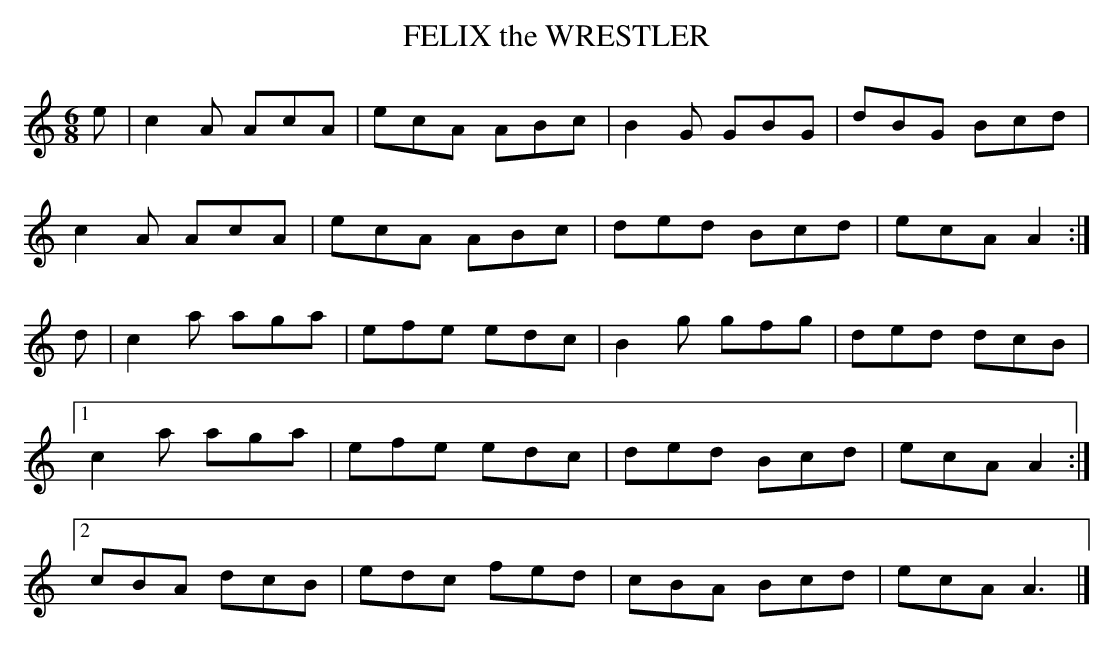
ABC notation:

X:1
T:FELIX the WRESTLER
sounds better as A minor.
M:6/8
L:1/8
K:Am % source key A
e|c2A AcA|ecA ABc|B2G GBG|dBG Bcd|
c2A AcA|ecA ABc|ded Bcd|ecA A2:|
d|c2a aga|efe edc|B2g gfg|ded dcB|
[1 c2a aga|efe edc|ded Bcd|ecA A2:|
[2 cBA dcB|edc fed|cBA Bcd|ecA A3|]
